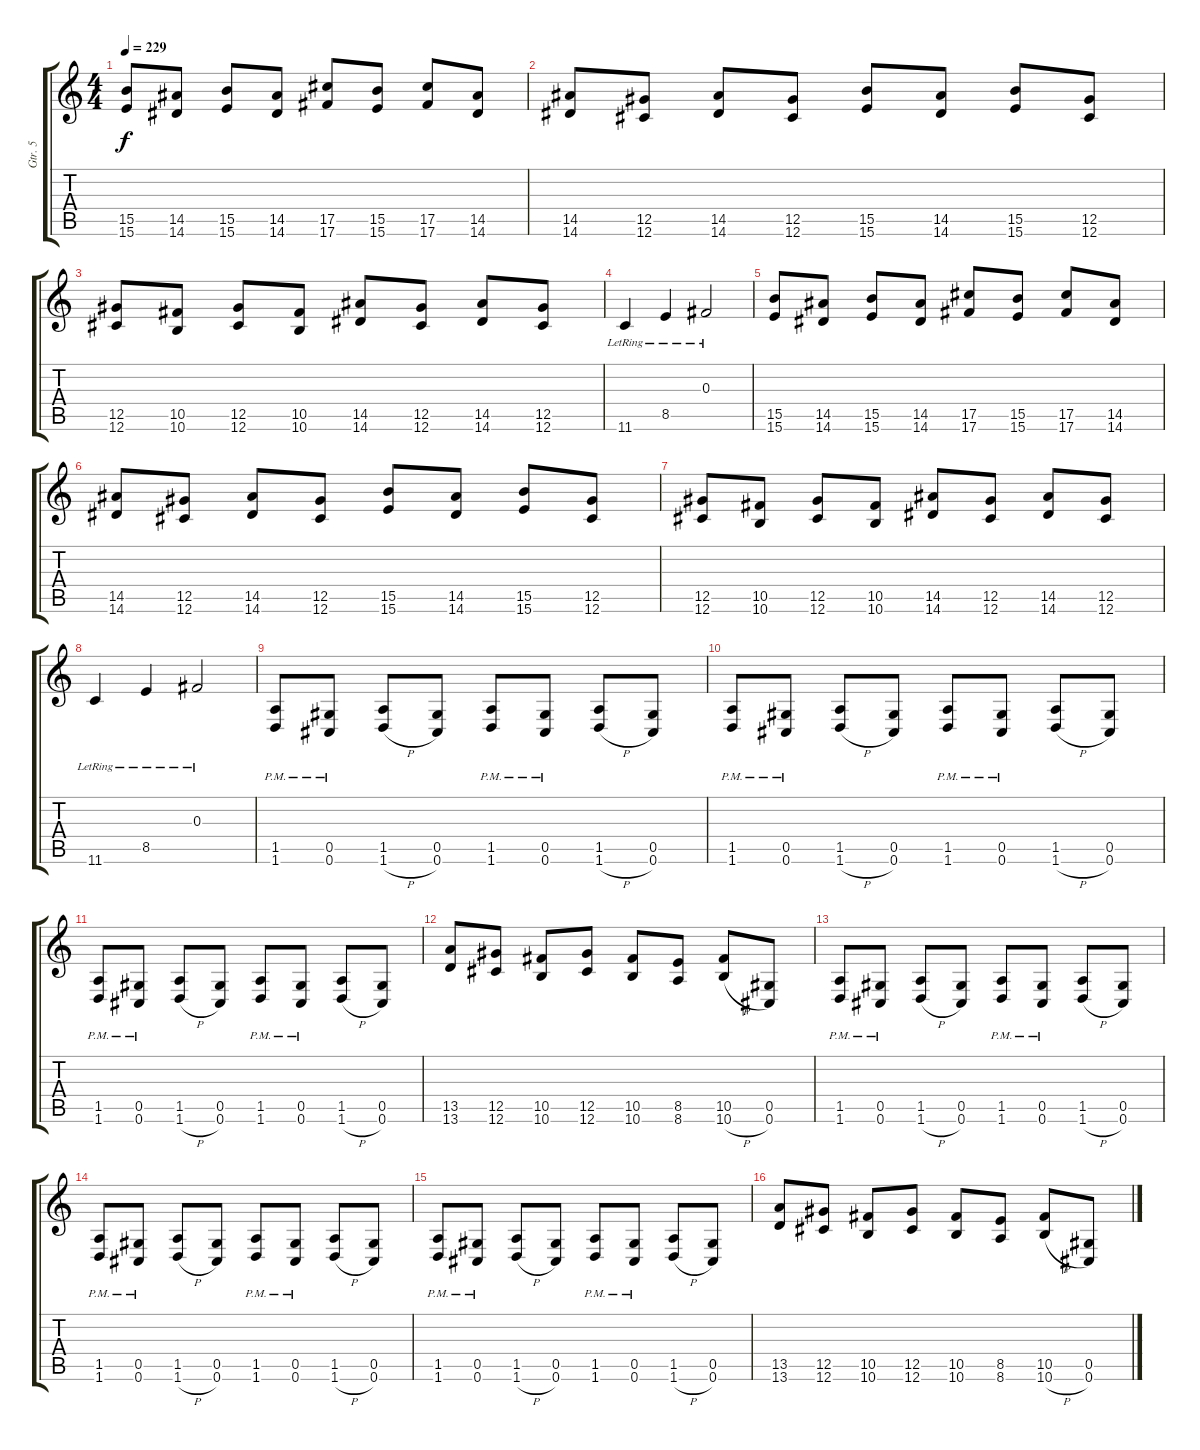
\track ("Gtr. 5" "Gtr. 5") {instrument overdrivenguitar}
\staff {score tabs}
\tuning (Eb4 Bb3 Gb3 Db3 Ab2 Db2) {hide}
\ts (4 4)
\tempo 229
\clef g2
\ks c
(15.5 15.6).8{dy f} (14.5 14.6).8 (15.5 15.6).8 (14.5 14.6).8 (17.5 17.6).8 (15.5 15.6).8 (17.5 17.6).8 (14.5 14.6).8 |
(14.5 14.6).8 (12.5 12.6).8 (14.5 14.6).8 (12.5 12.6).8 (15.5 15.6).8 (14.5 14.6).8 (15.5 15.6).8 (12.5 12.6).8 |
(12.5 12.6).8 (10.5 10.6).8 (12.5 12.6).8 (10.5 10.6).8 (14.5 14.6).8 (12.5 12.6).8 (14.5 14.6).8 (12.5 12.6).8 |
11.6{lr}.4 8.5{lr}.4 0.3{lr}.2 |
(15.5 15.6).8 (14.5 14.6).8 (15.5 15.6).8 (14.5 14.6).8 (17.5 17.6).8 (15.5 15.6).8 (17.5 17.6).8 (14.5 14.6).8 |
(14.5 14.6).8 (12.5 12.6).8 (14.5 14.6).8 (12.5 12.6).8 (15.5 15.6).8 (14.5 14.6).8 (15.5 15.6).8 (12.5 12.6).8 |
(12.5 12.6).8 (10.5 10.6).8 (12.5 12.6).8 (10.5 10.6).8 (14.5 14.6).8 (12.5 12.6).8 (14.5 14.6).8 (12.5 12.6).8 |
11.6{lr}.4 8.5{lr}.4 0.3{lr}.2 |
(1.5{pm} 1.6{pm}).8 (0.5{pm} 0.6{pm}).8 (1.5 1.6{h}).8 (0.5 0.6).8 (1.5{pm} 1.6{pm}).8 (0.5{pm} 0.6{pm}).8 (1.5 1.6{h}).8 (0.5 0.6).8 |
(1.5{pm} 1.6{pm}).8 (0.5{pm} 0.6{pm}).8 (1.5 1.6{h}).8 (0.5 0.6).8 (1.5{pm} 1.6{pm}).8 (0.5{pm} 0.6{pm}).8 (1.5 1.6{h}).8 (0.5 0.6).8 |
(1.5{pm} 1.6{pm}).8 (0.5{pm} 0.6{pm}).8 (1.5 1.6{h}).8 (0.5 0.6).8 (1.5{pm} 1.6{pm}).8 (0.5{pm} 0.6{pm}).8 (1.5 1.6{h}).8 (0.5 0.6).8 |
(13.5 13.6).8 (12.5 12.6).8 (10.5 10.6).8 (12.5 12.6).8 (10.5 10.6).8 (8.5 8.6).8 (10.5 10.6{h}).8 (0.5 0.6).8 |
(1.5{pm} 1.6{pm}).8 (0.5{pm} 0.6{pm}).8 (1.5 1.6{h}).8 (0.5 0.6).8 (1.5{pm} 1.6{pm}).8 (0.5{pm} 0.6{pm}).8 (1.5 1.6{h}).8 (0.5 0.6).8 |
(1.5{pm} 1.6{pm}).8 (0.5{pm} 0.6{pm}).8 (1.5 1.6{h}).8 (0.5 0.6).8 (1.5{pm} 1.6{pm}).8 (0.5{pm} 0.6{pm}).8 (1.5 1.6{h}).8 (0.5 0.6).8 |
(1.5{pm} 1.6{pm}).8 (0.5{pm} 0.6{pm}).8 (1.5 1.6{h}).8 (0.5 0.6).8 (1.5{pm} 1.6{pm}).8 (0.5{pm} 0.6{pm}).8 (1.5 1.6{h}).8 (0.5 0.6).8 |
(13.5 13.6).8 (12.5 12.6).8 (10.5 10.6).8 (12.5 12.6).8 (10.5 10.6).8 (8.5 8.6).8 (10.5 10.6{h}).8 (0.5 0.6).8
